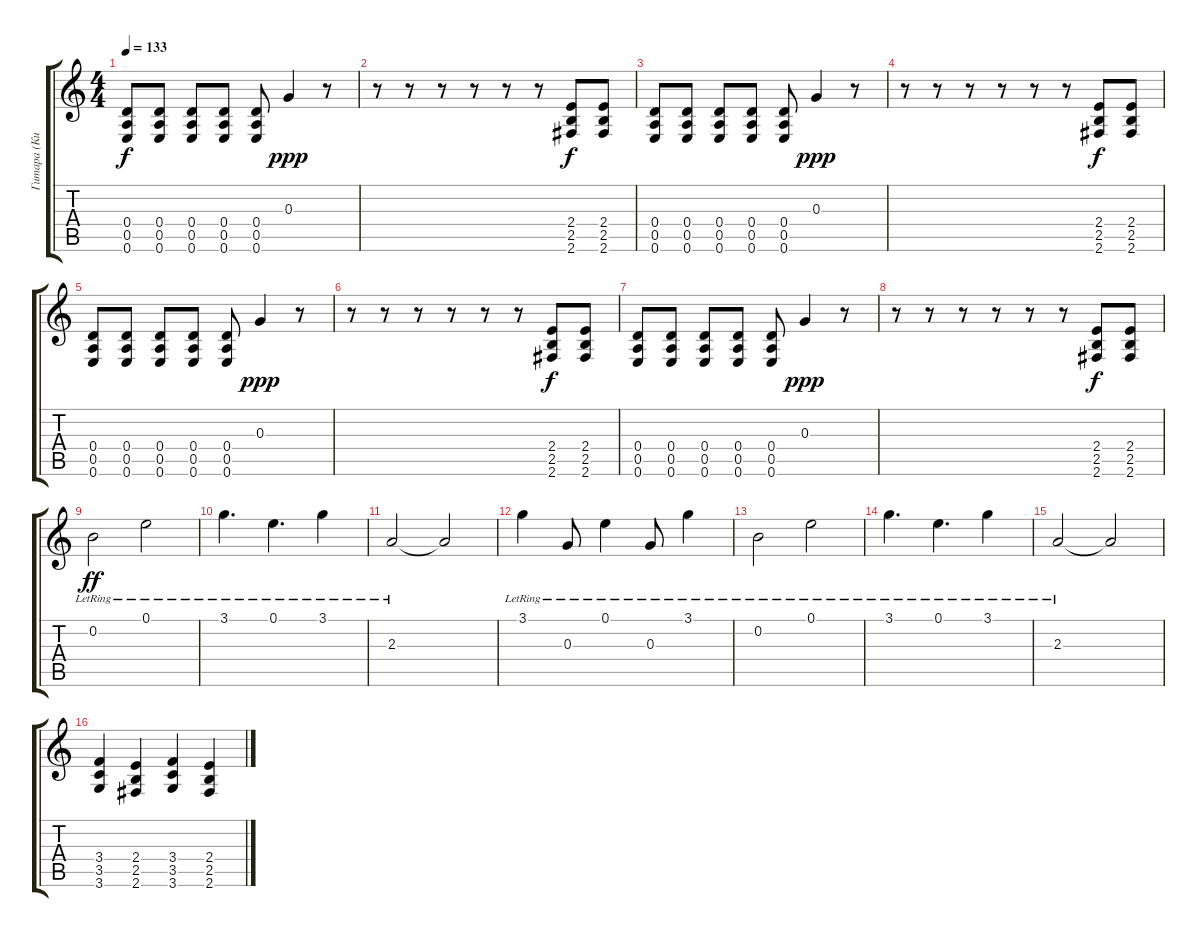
\track ("Гитара (Китаец)" "Гитара (Ки") {instrument distortionguitar}
\staff {score tabs}
\tuning (E4 B3 G3 D3 A2 E2) {hide}
\ts (4 4)
\tempo 133
\clef g2
\ks c
(0.4 0.5 0.6).8{dy f} (0.4 0.5 0.6).8 (0.4 0.5 0.6).8 (0.4 0.5 0.6).8 (0.4 0.5 0.6).8 0.3.4{dy ppp} r.8 |
r.8 r.8 r.8 r.8 r.8 r.8 (2.4 2.5 2.6).8{dy f} (2.4 2.5 2.6).8 |
(0.4 0.5 0.6).8 (0.4 0.5 0.6).8 (0.4 0.5 0.6).8 (0.4 0.5 0.6).8 (0.4 0.5 0.6).8 0.3.4{dy ppp} r.8 |
r.8 r.8 r.8 r.8 r.8 r.8 (2.4 2.5 2.6).8{dy f} (2.4 2.5 2.6).8 |
(0.4 0.5 0.6).8 (0.4 0.5 0.6).8 (0.4 0.5 0.6).8 (0.4 0.5 0.6).8 (0.4 0.5 0.6).8 0.3.4{dy ppp} r.8 |
r.8 r.8 r.8 r.8 r.8 r.8 (2.4 2.5 2.6).8{dy f} (2.4 2.5 2.6).8 |
(0.4 0.5 0.6).8 (0.4 0.5 0.6).8 (0.4 0.5 0.6).8 (0.4 0.5 0.6).8 (0.4 0.5 0.6).8 0.3.4{dy ppp} r.8 |
r.8 r.8 r.8 r.8 r.8 r.8 (2.4 2.5 2.6).8{dy f} (2.4 2.5 2.6).8 |
0.2{lr}.2{dy ff} 0.1{lr}.2 |
3.1{lr}.4{d} 0.1{lr}.4{d} 3.1{lr}.4 |
2.3{lr}.2 2.3{t}.2 |
3.1{lr}.4 0.3{lr}.8 0.1{lr}.4 0.3{lr}.8 3.1{lr}.4 |
0.2{lr}.2 0.1{lr}.2 |
3.1{lr}.4{d} 0.1{lr}.4{d} 3.1{lr}.4 |
2.3{lr}.2 2.3{t}.2 |
(3.4 3.5 3.6).4 (2.4 2.5 2.6).4 (3.4 3.5 3.6).4 (2.4 2.5 2.6).4
